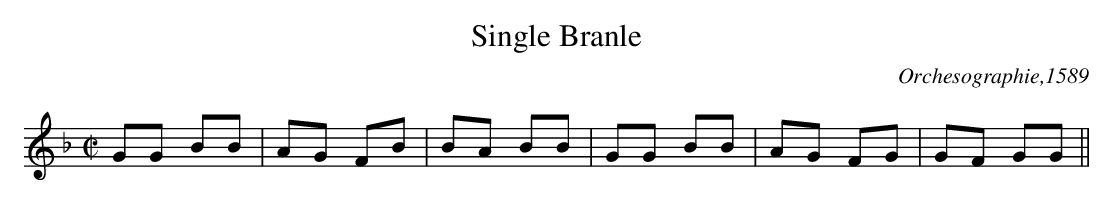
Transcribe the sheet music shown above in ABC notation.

X:1
T:Single Branle
C:Orchesographie,1589
M:C|
K:GDor
GG BB | AG FB | BA BB |GG BB | AG FG | GF GG ||
